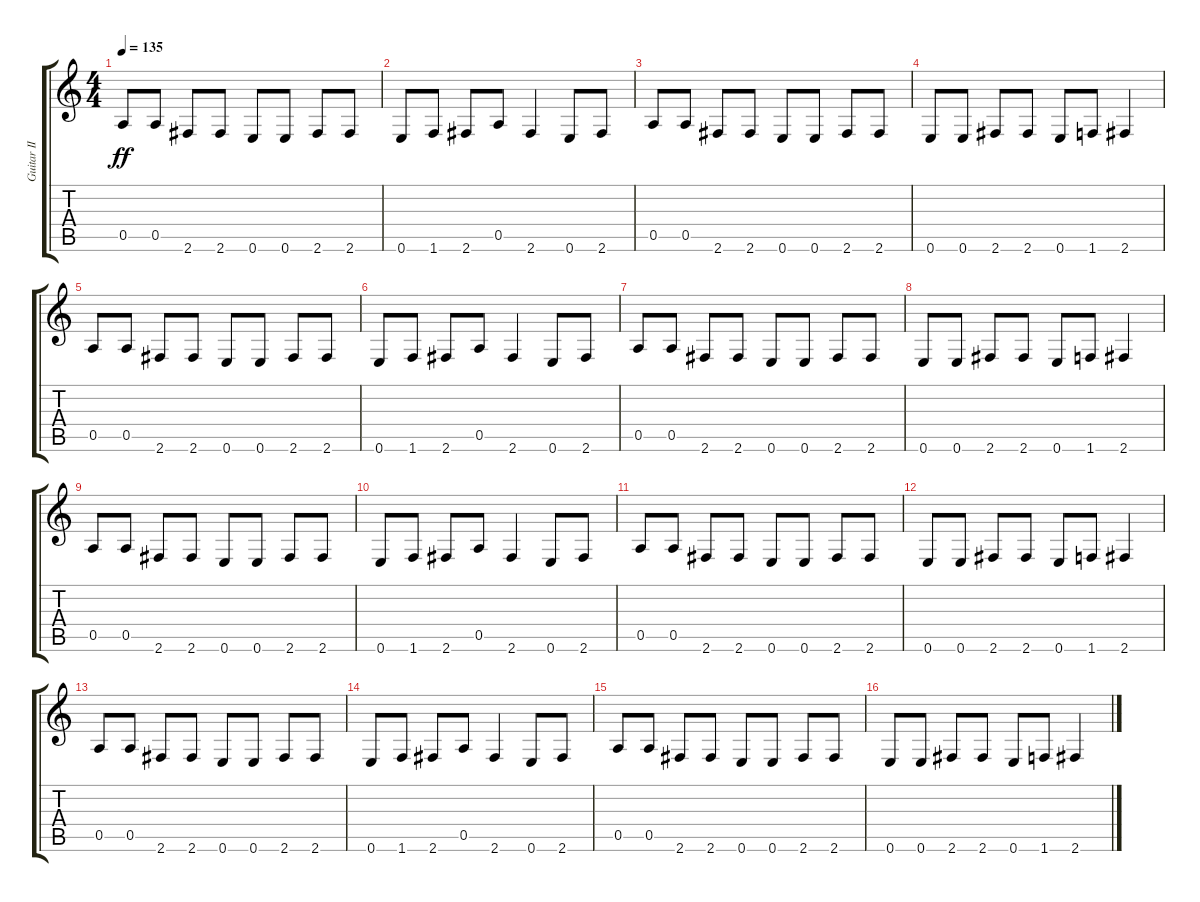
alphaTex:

\track ("Guitar II" "Guitar II") {instrument distortionguitar}
\staff {score tabs}
\tuning (E4 B3 G3 D3 A2 E2) {hide}
\ts (4 4)
\tempo 135
\clef g2
\ks c
0.5.8{dy ff} 0.5.8 2.6.8 2.6.8 0.6.8 0.6.8 2.6.8 2.6.8 |
0.6.8 1.6.8 2.6.8 0.5.8 2.6.4 0.6.8 2.6.8 |
0.5.8 0.5.8 2.6.8 2.6.8 0.6.8 0.6.8 2.6.8 2.6.8 |
0.6.8 0.6.8 2.6.8 2.6.8 0.6.8 1.6.8 2.6.4 |
0.5.8 0.5.8 2.6.8 2.6.8 0.6.8 0.6.8 2.6.8 2.6.8 |
0.6.8 1.6.8 2.6.8 0.5.8 2.6.4 0.6.8 2.6.8 |
0.5.8 0.5.8 2.6.8 2.6.8 0.6.8 0.6.8 2.6.8 2.6.8 |
0.6.8 0.6.8 2.6.8 2.6.8 0.6.8 1.6.8 2.6.4 |
0.5.8 0.5.8 2.6.8 2.6.8 0.6.8 0.6.8 2.6.8 2.6.8 |
0.6.8 1.6.8 2.6.8 0.5.8 2.6.4 0.6.8 2.6.8 |
0.5.8 0.5.8 2.6.8 2.6.8 0.6.8 0.6.8 2.6.8 2.6.8 |
0.6.8 0.6.8 2.6.8 2.6.8 0.6.8 1.6.8 2.6.4 |
0.5.8 0.5.8 2.6.8 2.6.8 0.6.8 0.6.8 2.6.8 2.6.8 |
0.6.8 1.6.8 2.6.8 0.5.8 2.6.4 0.6.8 2.6.8 |
0.5.8 0.5.8 2.6.8 2.6.8 0.6.8 0.6.8 2.6.8 2.6.8 |
0.6.8 0.6.8 2.6.8 2.6.8 0.6.8 1.6.8 2.6.4
